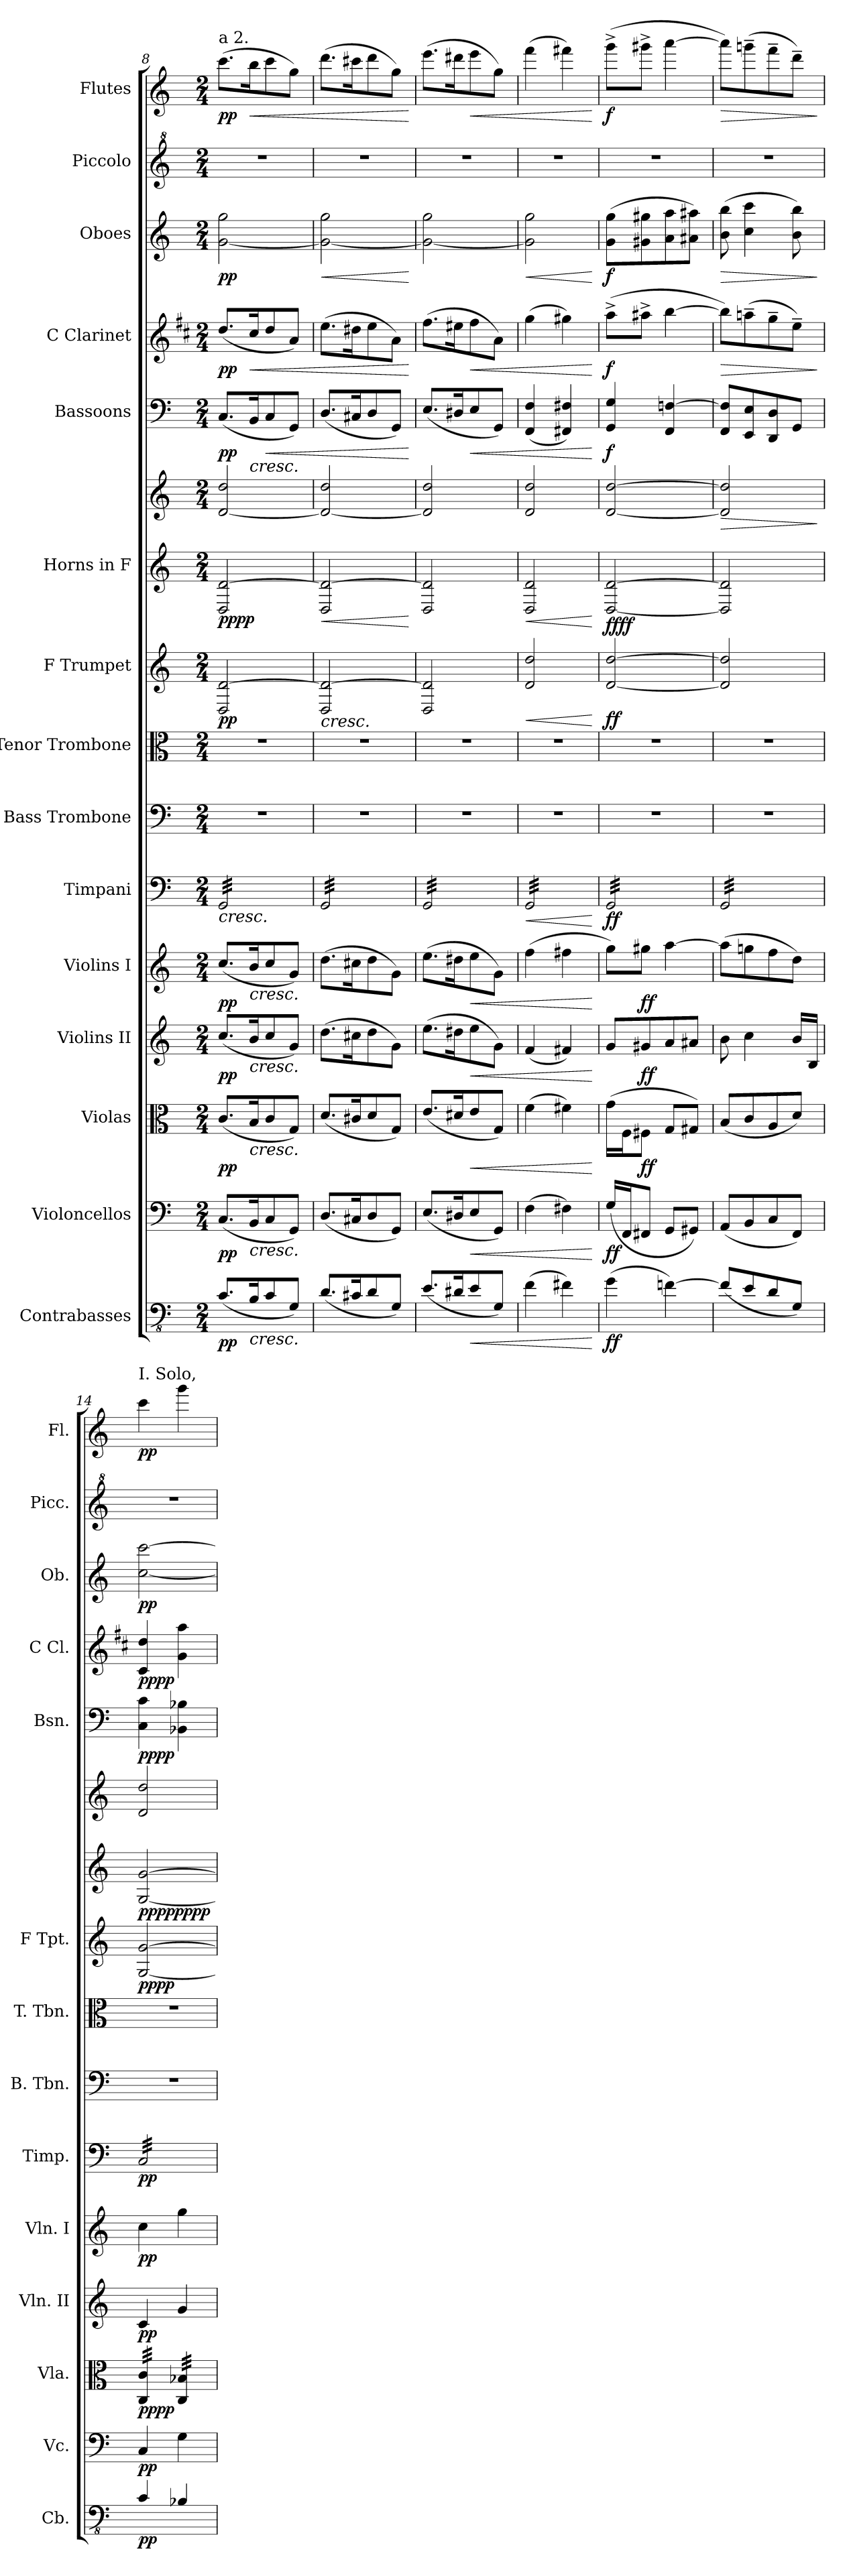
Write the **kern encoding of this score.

**kern	**dynam	**kern	**dynam	**kern	**dynam	**kern	**dynam	**kern	**dynam	**kern	**dynam	**kern	**kern	**kern	**dynam	**kern	**kern	**dynam	**kern	**dynam	**kern	**dynam	**kern	**dynam	**kern	**kern	**dynam
*part15	*part15	*part14	*part14	*part13	*part13	*part12	*part12	*part11	*part11	*part10	*part10	*part9	*part8	*part7	*part7	*part6	*part6	*part6	*part5	*part5	*part4	*part4	*part3	*part3	*part2	*part1	*part1
*staff16	*staff16	*staff15	*staff15	*staff14	*staff14	*staff13	*staff13	*staff12	*staff12	*staff11	*staff11	*staff10	*staff9	*staff8	*staff8	*staff7	*staff6	*staff6/7	*staff5	*staff5	*staff4	*staff4	*staff3	*staff3	*staff2	*staff1	*staff1
*I"Contrabasses	*	*I"Violoncellos	*	*I"Violas	*	*I"Violins II	*	*I"Violins I	*	*I"Timpani	*	*I"Bass Trombone	*I"Tenor Trombone	*I"F Trumpet	*	*I"Horns in F	*	*	*I"Bassoons	*	*I"C Clarinet	*	*I"Oboes	*	*I"Piccolo	*I"Flutes	*
*I'Cb.	*	*I'Vc.	*	*I'Vla.	*	*I'Vln. II	*	*I'Vln. I	*	*I'Timp.	*	*I'B. Tbn.	*I'T. Tbn.	*I'F Tpt.	*	*	*	*	*I'Bsn.	*	*I'C Cl.	*	*I'Ob.	*	*I'Picc.	*I'Fl.	*
*clefFv4	*	*clefF4	*	*clefC3	*	*clefG2	*	*clefG2	*	*clefF4	*	*clefF4	*clefC3	*clefG2	*	*clefG2	*clefG2	*	*clefF4	*	*clefG2	*	*clefG2	*	*clefG^2	*clefG2	*
*ITrd7c12	*	*	*	*	*	*	*	*	*	*	*	*	*	*ITrd-3c-5	*	*ITrd4c7	*ITrd4c7	*	*	*	*ITrd1c2	*	*	*	*ITrd-7c-12	*	*
*k[]	*	*k[]	*	*k[]	*	*k[]	*	*k[]	*	*k[]	*	*k[]	*k[]	*k[b-]	*	*k[b-]	*k[b-]	*	*k[]	*	*k[]	*	*k[]	*	*k[]	*k[]	*
*M2/4	*	*M2/4	*	*M2/4	*	*M2/4	*	*M2/4	*	*M2/4	*	*M2/4	*M2/4	*M2/4	*	*M2/4	*M2/4	*	*M2/4	*	*M2/4	*	*M2/4	*	*M2/4	*M2/4	*
=8	=8	=8	=8	=8	=8	=8	=8	=8	=8	=8	=8	=8	=8	=8	=8	=8	=8	=8	=8	=8	=8	=8	=8	=8	=8	=8	=8
!	!	!	!	!	!	!	!	!	!	!	!	!	!	!	!	!	!	!	!	!	!	!	!	!	!	!LO:TX:a:t=a 2.	!
!	!LO:DY:b	!	!LO:DY:b	!	!LO:DY:b	!	!LO:DY:b	!	!LO:DY:b	!	!LO:HP:b	!	!	!	!LO:DY:b	!	!	!LO:DY:b=2	!	!	!	!	!	!	!	!	!
!	!	!	!	!	!	!	!	!	!	!	!	!	!	!	!	!	!	!LO:DY:n=1:b	!	!LO:DY:b	!	!LO:DY:b	!	!LO:DY:b	!	!	!LO:DY:b
*	*	*	*	*	*	*	*	*	*	*tremolo	*	*	*	*	*	*	*	*	*	*	*	*	*	*	*	*	*
(<8.CC/L	pp	(<8.C/L	pp	(<8.c/L	pp	(<8.cc/L	pp	(<8.cc/L	pp	32GG/LLL	<	2r	2r	2G/ [2g/	pp	2GG/ [2G/	[2G/ 2g/	pp pp	(<8.C/L	pp	(<8.cc/L	pp	[2g\ 2gg\	pp	2r	(>8.ccc\L	pp
.	.	.	.	.	.	.	.	.	.	32GG/	.	.	.	.	.	.	.	.	.	.	.	.	.	.	.	.	.
.	.	.	.	.	.	.	.	.	.	32GG/	.	.	.	.	.	.	.	.	.	.	.	.	.	.	.	.	.
.	.	.	.	.	.	.	.	.	.	32GG/	.	.	.	.	.	.	.	.	.	.	.	.	.	.	.	.	.
.	.	.	.	.	.	.	.	.	.	32GG/	.	.	.	.	.	.	.	.	.	.	.	.	.	.	.	.	.
.	.	.	.	.	.	.	.	.	.	32GG/	.	.	.	.	.	.	.	.	.	.	.	.	.	.	.	.	.
!	!LO:HP:b	!	!LO:HP:b	!	!LO:HP:b	!	!LO:HP:b	!	!LO:HP:b	!	!	!	!	!	!	!	!	!	!	!LO:HP:b	!	!LO:HP:b	!	!	!	!	!LO:HP:b
16BBB/K	<	16BB/K	<	16B/K	<	16b/K	<	16b/K	<	32GG/	.	.	.	.	.	.	.	.	16BB/K	<	16b/K	<	.	.	.	16bb\K	<
.	.	.	.	.	.	.	.	.	.	32GG/	.	.	.	.	.	.	.	.	.	.	.	.	.	.	.	.	.
!	!	!	!	!	!	!	!	!	!	!	!	!	!	!	!	!	!	!	!	!LO:HP:b	!	!	!	!	!	!	!
8CC/	.	8C/	.	8c/	.	8cc/	.	8cc/	.	32GG/	.	.	.	.	.	.	.	.	8C/	<	8cc/	.	.	.	.	8ccc\	.
.	.	.	.	.	.	.	.	.	.	32GG/	.	.	.	.	.	.	.	.	.	.	.	.	.	.	.	.	.
.	.	.	.	.	.	.	.	.	.	32GG/	.	.	.	.	.	.	.	.	.	.	.	.	.	.	.	.	.
.	.	.	.	.	.	.	.	.	.	32GG/	.	.	.	.	.	.	.	.	.	.	.	.	.	.	.	.	.
8GGG/J)	.	8GG/J)	.	8G/J)	.	8g/J)	.	8g/J)	.	32GG/	.	.	.	.	.	.	.	.	8GG/J)	.	8g/J)	.	.	.	.	8gg\J)	.
.	.	.	.	.	.	.	.	.	.	32GG/	.	.	.	.	.	.	.	.	.	.	.	.	.	.	.	.	.
.	.	.	.	.	.	.	.	.	.	32GG/	.	.	.	.	.	.	.	.	.	.	.	.	.	.	.	.	.
.	.	.	.	.	.	.	.	.	.	32GG/JJJ	.	.	.	.	.	.	.	.	.	.	.	.	.	.	.	.	.
=9	=9	=9	=9	=9	=9	=9	=9	=9	=9	=9	=9	=9	=9	=9	=9	=9	=9	=9	=9	=9	=9	=9	=9	=9	=9	=9	=9
!	!	!	!	!	!	!	!	!	!	!	!	!	!	!	!LO:HP:b	!	!	!LO:HP:b=2	!	!	!	!	!	!	!	!	!
!	!	!	!	!	!	!	!	!	!	!	!	!	!	!	!	!	!	!LO:HP:n=1:b	!	!	!	!	!	!LO:HP:b	!	!	!
(<8.DD/L	.	(<8.D/L	.	(<8.d/L	.	(>8.dd\L	.	(>8.dd\L	.	32GG/LLL	.	2r	2r	2G/ 2g/_	<	2GG/ 2G/_	2G/_ 2g/	< <	(<8.D/L	.	(>8.dd\L	.	2g\_ 2gg\	<	2r	(>8.ddd\L	.
.	.	.	.	.	.	.	.	.	.	32GG/	.	.	.	.	.	.	.	.	.	.	.	.	.	.	.	.	.
.	.	.	.	.	.	.	.	.	.	32GG/	.	.	.	.	.	.	.	.	.	.	.	.	.	.	.	.	.
.	.	.	.	.	.	.	.	.	.	32GG/	.	.	.	.	.	.	.	.	.	.	.	.	.	.	.	.	.
.	.	.	.	.	.	.	.	.	.	32GG/	.	.	.	.	.	.	.	.	.	.	.	.	.	.	.	.	.
.	.	.	.	.	.	.	.	.	.	32GG/	.	.	.	.	.	.	.	.	.	.	.	.	.	.	.	.	.
16CC#X/K	.	16C#X/K	.	16c#X/K	.	16cc#X\K	.	16cc#X\K	.	32GG/	.	.	.	.	.	.	.	.	16C#X/K	.	16cc#X\K	.	.	.	.	16ccc#X\K	.
.	.	.	.	.	.	.	.	.	.	32GG/	.	.	.	.	.	.	.	.	.	.	.	.	.	.	.	.	.
8DD/	.	8D/	.	8d/	.	8dd\	.	8dd\	.	32GG/	.	.	.	.	.	.	.	.	8D/	.	8dd\	.	.	.	.	8ddd\	.
.	.	.	.	.	.	.	.	.	.	32GG/	.	.	.	.	.	.	.	.	.	.	.	.	.	.	.	.	.
.	.	.	.	.	.	.	.	.	.	32GG/	.	.	.	.	.	.	.	.	.	.	.	.	.	.	.	.	.
.	.	.	.	.	.	.	.	.	.	32GG/	.	.	.	.	.	.	.	.	.	.	.	.	.	.	.	.	.
8GGG/J)	.	8GG/J)	.	8G/J)	.	8g\J)	.	8g\J)	.	32GG/	.	.	.	.	.	.	.	.	8GG/J)	.	8g\J)	.	.	.	.	8gg\J)	.
.	.	.	.	.	.	.	.	.	.	32GG/	.	.	.	.	.	.	.	.	.	.	.	.	.	.	.	.	.
.	.	.	.	.	.	.	.	.	.	32GG/	.	.	.	.	.	.	.	.	.	.	.	.	.	.	.	.	.
.	.	.	.	.	.	.	.	.	.	32GG/JJJ	.	.	.	.	.	.	.	.	.	.	.	.	.	.	.	.	.
.	.	.	.	.	.	.	.	.	.	.	.	.	.	.	.	.	.	[	.	[	.	[	.	[	.	.	[
=10	=10	=10	=10	=10	=10	=10	=10	=10	=10	=10	=10	=10	=10	=10	=10	=10	=10	=10	=10	=10	=10	=10	=10	=10	=10	=10	=10
(<8.EE/L	.	(<8.E/L	.	(<8.e/L	.	(>8.ee\L	.	(>8.ee\L	.	32GG/LLL	.	2r	2r	2G/ 2g/]	.	2GG/ 2G/]	2G/] 2g/	.	(<8.E/L	.	(>8.ee\L	.	2g\_ 2gg\	.	2r	(>8.eee\L	.
.	.	.	.	.	.	.	.	.	.	32GG/	.	.	.	.	.	.	.	.	.	.	.	.	.	.	.	.	.
.	.	.	.	.	.	.	.	.	.	32GG/	.	.	.	.	.	.	.	.	.	.	.	.	.	.	.	.	.
.	.	.	.	.	.	.	.	.	.	32GG/	.	.	.	.	.	.	.	.	.	.	.	.	.	.	.	.	.
.	.	.	.	.	.	.	.	.	.	32GG/	.	.	.	.	.	.	.	.	.	.	.	.	.	.	.	.	.
.	.	.	.	.	.	.	.	.	.	32GG/	.	.	.	.	.	.	.	.	.	.	.	.	.	.	.	.	.
16DD#X/K	.	16D#X/K	.	16d#X/K	.	16dd#X\K	.	16dd#X\K	.	32GG/	.	.	.	.	.	.	.	.	16D#X/K	.	16dd#X\K	.	.	.	.	16ddd#X\K	.
.	.	.	.	.	.	.	.	.	.	32GG/	.	.	.	.	.	.	.	.	.	.	.	.	.	.	.	.	.
!	!LO:HP:b	!	!LO:HP:b	!	!LO:HP:b	!	!LO:HP:b	!	!LO:HP:b	!	!	!	!	!	!	!	!	!	!	!LO:HP:b	!	!LO:HP:b	!	!	!	!	!LO:HP:b
8EE/	<	8E/	<	8e/	<	8ee\	<	8ee\	<	32GG/	.	.	.	.	.	.	.	.	8E/	<	8ee\	<	.	.	.	8eee\	<
.	.	.	.	.	.	.	.	.	.	32GG/	.	.	.	.	.	.	.	.	.	.	.	.	.	.	.	.	.
.	.	.	.	.	.	.	.	.	.	32GG/	.	.	.	.	.	.	.	.	.	.	.	.	.	.	.	.	.
.	.	.	.	.	.	.	.	.	.	32GG/	.	.	.	.	.	.	.	.	.	.	.	.	.	.	.	.	.
8GGG/J)	.	8GG/J)	.	8G/J)	.	8g\J)	.	8g\J)	.	32GG/	.	.	.	.	.	.	.	.	8GG/J)	.	8g\J)	.	.	.	.	8gg\J)	.
.	.	.	.	.	.	.	.	.	.	32GG/	.	.	.	.	.	.	.	.	.	.	.	.	.	.	.	.	.
.	.	.	.	.	.	.	.	.	.	32GG/	.	.	.	.	.	.	.	.	.	.	.	.	.	.	.	.	.
.	.	.	.	.	.	.	.	.	.	32GG/JJJ	.	.	.	.	.	.	.	.	.	.	.	.	.	.	.	.	.
!!LO:PB:g=z
=11	=11	=11	=11	=11	=11	=11	=11	=11	=11	=11	=11	=11	=11	=11	=11	=11	=11	=11	=11	=11	=11	=11	=11	=11	=11	=11	=11
!	!	!	!	!	!	!	!	!	!	!	!LO:HP:b	!	!	!	!LO:HP:b	!	!	!LO:HP:b=2	!	!	!	!	!	!	!	!	!
!	!	!	!	!	!	!	!	!	!	!	!	!	!	!	!	!	!	!LO:HP:n=1:b	!	!	!	!	!	!LO:HP:b	!	!	!
(>4FF\	.	(>4F\	.	(>4f\	.	(<4f/	.	(>4ff\	.	32GG/LLL	<	2r	2r	2g/ 2gg/	<	2GG/ 2G/	2G/ 2g/	< <	(<4FF/ 4F/	.	(>4ff\	.	2g\] 2gg\	<	2r	(>4fff\	.
.	.	.	.	.	.	.	.	.	.	32GG/	.	.	.	.	.	.	.	.	.	.	.	.	.	.	.	.	.
.	.	.	.	.	.	.	.	.	.	32GG/	.	.	.	.	.	.	.	.	.	.	.	.	.	.	.	.	.
.	.	.	.	.	.	.	.	.	.	32GG/	.	.	.	.	.	.	.	.	.	.	.	.	.	.	.	.	.
.	.	.	.	.	.	.	.	.	.	32GG/	.	.	.	.	.	.	.	.	.	.	.	.	.	.	.	.	.
.	.	.	.	.	.	.	.	.	.	32GG/	.	.	.	.	.	.	.	.	.	.	.	.	.	.	.	.	.
.	.	.	.	.	.	.	.	.	.	32GG/	.	.	.	.	.	.	.	.	.	.	.	.	.	.	.	.	.
.	.	.	.	.	.	.	.	.	.	32GG/	.	.	.	.	.	.	.	.	.	.	.	.	.	.	.	.	.
4FF#X\)	.	4F#X\)	.	4f#X\)	.	4f#X/)	.	4ff#X\	.	32GG/	.	.	.	.	.	.	.	.	4FF#X/ 4F#X/)	.	4ff#X\)	.	.	.	.	4fff#X\)	.
.	.	.	.	.	.	.	.	.	.	32GG/	.	.	.	.	.	.	.	.	.	.	.	.	.	.	.	.	.
.	.	.	.	.	.	.	.	.	.	32GG/	.	.	.	.	.	.	.	.	.	.	.	.	.	.	.	.	.
.	.	.	.	.	.	.	.	.	.	32GG/	.	.	.	.	.	.	.	.	.	.	.	.	.	.	.	.	.
.	.	.	.	.	.	.	.	.	.	32GG/	.	.	.	.	.	.	.	.	.	.	.	.	.	.	.	.	.
.	.	.	.	.	.	.	.	.	.	32GG/	.	.	.	.	.	.	.	.	.	.	.	.	.	.	.	.	.
.	.	.	.	.	.	.	.	.	.	32GG/	.	.	.	.	.	.	.	.	.	.	.	.	.	.	.	.	.
.	.	.	.	.	.	.	.	.	.	32GG/JJJ	.	.	.	.	.	.	.	.	.	.	.	.	.	.	.	.	.
.	[	.	[	.	[	.	[	.	[	.	[	.	.	.	[	.	.	[ [	.	[	.	[	.	[	.	.	[
=12	=12	=12	=12	=12	=12	=12	=12	=12	=12	=12	=12	=12	=12	=12	=12	=12	=12	=12	=12	=12	=12	=12	=12	=12	=12	=12	=12
!	!LO:DY:b	!	!LO:DY:b	!	!	!	!	!	!	!	!LO:DY:b	!	!	!	!LO:DY:b	!	!	!	!	!	!	!	!	!	!	!	!
!	!	!	!	!	!	!	!	!	!	!	!	!	!	!	!LO:DY:n=1:b	!	!	!LO:DY:b=2	!	!	!	!	!	!	!	!	!
!	!	!	!	!	!	!	!	!	!	!	!	!	!	!	!	!	!	!LO:DY:n=1:b=2	!	!	!	!	!	!	!	!	!
!	!	!	!	!	!	!	!	!	!	!	!	!	!	!	!	!	!	!LO:DY:n=2:b	!	!	!	!	!	!	!	!	!
!	!	!	!	!	!	!	!	!	!	!	!	!	!	!	!	!	!	!LO:DY:n=3:b	!	!LO:DY:b	!	!LO:DY:b	!	!LO:DY:b	!	!	!LO:DY:b
(>4GG\	ff	(<16G/LL	ff	(>16g\LL	.	8g/L	.	8gg\L)	.	32GG/LLL	ff	2r	2r	[2g/ [2gg/	f f	[2GG/ [2G/	[2G/ [2g/	f f f f	4GG/ 4G/	f	(>8gg^\L	f	(>8g\ 8gg\L	f	2r	(>8ggg^\L	f
.	.	.	.	.	.	.	.	.	.	32GG/	.	.	.	.	.	.	.	.	.	.	.	.	.	.	.	.	.
.	.	16FF/J	.	16F\J	.	.	.	.	.	32GG/	.	.	.	.	.	.	.	.	.	.	.	.	.	.	.	.	.
.	.	.	.	.	.	.	.	.	.	32GG/	.	.	.	.	.	.	.	.	.	.	.	.	.	.	.	.	.
!	!	!	!	!	!LO:DY:b	!	!LO:DY:b	!	!LO:DY:b	!	!	!	!	!	!	!	!	!	!	!	!	!	!	!	!	!	!
.	.	8FF#X/J	.	8F#X\J	ff	8g#X/	ff	8gg#X\J	ff	32GG/	.	.	.	.	.	.	.	.	.	.	8gg#X^\J	.	8g#X\ 8gg#X\	.	.	8ggg#X^\J	.
.	.	.	.	.	.	.	.	.	.	32GG/	.	.	.	.	.	.	.	.	.	.	.	.	.	.	.	.	.
.	.	.	.	.	.	.	.	.	.	32GG/	.	.	.	.	.	.	.	.	.	.	.	.	.	.	.	.	.
.	.	.	.	.	.	.	.	.	.	32GG/	.	.	.	.	.	.	.	.	.	.	.	.	.	.	.	.	.
[4FFn\)	.	8GG/L	.	8G/L	.	8a/	.	[4aa\	.	32GG/	.	.	.	.	.	.	.	.	4FF/ [4Fn/	.	[4aa\	.	8a\ 8aa\	.	.	[4aaa\	.
.	.	.	.	.	.	.	.	.	.	32GG/	.	.	.	.	.	.	.	.	.	.	.	.	.	.	.	.	.
.	.	.	.	.	.	.	.	.	.	32GG/	.	.	.	.	.	.	.	.	.	.	.	.	.	.	.	.	.
.	.	.	.	.	.	.	.	.	.	32GG/	.	.	.	.	.	.	.	.	.	.	.	.	.	.	.	.	.
.	.	8GG#X/J)	.	8G#X/J)	.	8a#X/J	.	.	.	32GG/	.	.	.	.	.	.	.	.	.	.	.	.	8a#X\ 8aa#X\J)	.	.	.	.
.	.	.	.	.	.	.	.	.	.	32GG/	.	.	.	.	.	.	.	.	.	.	.	.	.	.	.	.	.
.	.	.	.	.	.	.	.	.	.	32GG/	.	.	.	.	.	.	.	.	.	.	.	.	.	.	.	.	.
.	.	.	.	.	.	.	.	.	.	32GG/JJJ	.	.	.	.	.	.	.	.	.	.	.	.	.	.	.	.	.
=13	=13	=13	=13	=13	=13	=13	=13	=13	=13	=13	=13	=13	=13	=13	=13	=13	=13	=13	=13	=13	=13	=13	=13	=13	=13	=13	=13
!	!	!	!	!	!	!	!	!	!	!	!	!	!	!	!	!	!	!LO:HP:b	!	!	!	!LO:HP:b	!	!LO:HP:b	!	!	!LO:HP:b
(<8FF/L]	.	(<8AA/L	.	(<8B/L	.	8b\	.	(>8aa\L]	.	32GG/LLL	.	2r	2r	2g/] 2gg/]	.	2GG/] 2G/]	2G/] 2g/]	>	8FF/ 8F/]L	.	8aa\L])	>	(>8b\ 8bb\	>	2r	8aaa\L])	>
.	.	.	.	.	.	.	.	.	.	32GG/	.	.	.	.	.	.	.	.	.	.	.	.	.	.	.	.	.
.	.	.	.	.	.	.	.	.	.	32GG/	.	.	.	.	.	.	.	.	.	.	.	.	.	.	.	.	.
.	.	.	.	.	.	.	.	.	.	32GG/	.	.	.	.	.	.	.	.	.	.	.	.	.	.	.	.	.
8EE/	.	8BB/	.	8c/	.	4cc\	.	8ggn\	.	32GG/	.	.	.	.	.	.	.	.	8EE/ 8E/	.	(>8ggn~\	.	4cc\ 4ccc\	.	.	(>8gggn~\	.
.	.	.	.	.	.	.	.	.	.	32GG/	.	.	.	.	.	.	.	.	.	.	.	.	.	.	.	.	.
.	.	.	.	.	.	.	.	.	.	32GG/	.	.	.	.	.	.	.	.	.	.	.	.	.	.	.	.	.
.	.	.	.	.	.	.	.	.	.	32GG/	.	.	.	.	.	.	.	.	.	.	.	.	.	.	.	.	.
8DD/	.	8C/	.	8A/	.	.	.	8ff\	.	32GG/	.	.	.	.	.	.	.	.	8DD/ 8D/	.	8ff~\	.	.	.	.	8fff~\	.
.	.	.	.	.	.	.	.	.	.	32GG/	.	.	.	.	.	.	.	.	.	.	.	.	.	.	.	.	.
.	.	.	.	.	.	.	.	.	.	32GG/	.	.	.	.	.	.	.	.	.	.	.	.	.	.	.	.	.
.	.	.	.	.	.	.	.	.	.	32GG/	.	.	.	.	.	.	.	.	.	.	.	.	.	.	.	.	.
8GGG/J)	.	8FF/J)	.	8d/J)	.	16b/LL	.	8dd\J)	.	32GG/	.	.	.	.	.	.	.	.	8GG/J	.	8dd~\J)	.	8b\ 8bb\)	.	.	8ddd~\J)	.
.	.	.	.	.	.	.	.	.	.	32GG/	.	.	.	.	.	.	.	.	.	.	.	.	.	.	.	.	.
.	.	.	.	.	.	16B/JJ	.	.	.	32GG/	.	.	.	.	.	.	.	.	.	.	.	.	.	.	.	.	.
.	.	.	.	.	.	.	.	.	.	32GG/JJJ	.	.	.	.	.	.	.	.	.	.	.	.	.	.	.	.	.
.	[	.	[	.	[	.	[	.	[	.	[	.	.	.	[	.	.	] [	.	[	.	]	.	]	.	.	]
=14	=14	=14	=14	=14	=14	=14	=14	=14	=14	=14	=14	=14	=14	=14	=14	=14	=14	=14	=14	=14	=14	=14	=14	=14	=14	=14	=14
!	!	!	!	!	!	!	!	!	!	!	!	!	!	!	!	!	!	!	!	!	!	!	!	!	!	!LO:TX:a:t=I. Solo,	!
!	!LO:DY:b	!	!LO:DY:b	!	!LO:DY:b	!	!	!	!	!	!	!	!	!	!	!	!	!	!	!	!	!	!	!	!	!	!
!	!	!	!	!	!LO:DY:n=1:b	!	!LO:DY:b	!	!LO:DY:b	!	!LO:DY:b	!	!	!	!LO:DY:b	!	!	!	!	!	!	!	!	!	!	!	!
!	!	!	!	!	!	!	!	!	!	!	!	!	!	!	!LO:DY:n=1:b	!	!	!LO:DY:b=2	!	!	!	!	!	!	!	!	!
!	!	!	!	!	!	!	!	!	!	!	!	!	!	!	!	!	!	!LO:DY:n=1:b=2	!	!	!	!	!	!	!	!	!
!	!	!	!	!	!	!	!	!	!	!	!	!	!	!	!	!	!	!LO:DY:n=2:b	!	!	!	!	!	!	!	!	!
!	!	!	!	!	!	!	!	!	!	!	!	!	!	!	!	!	!	!LO:DY:n=3:b	!	!LO:DY:b	!	!	!	!	!	!	!
!	!	!	!	!	!	!	!	!	!	!	!	!	!	!	!	!	!	!	!	!LO:DY:n=1:b	!	!LO:DY:b	!	!	!	!	!
!	!	!	!	!	!	!	!	!	!	!	!	!	!	!	!	!	!	!	!	!	!	!LO:DY:n=1:b	!	!LO:DY:b	!	!	!LO:DY:b
*	*	*	*	*tremolo	*	*	*	*	*	*	*	*	*	*	*	*	*	*	*	*	*	*	*	*	*	*	*
4CC/	pp	4C/	pp	32C/ 32c/LLL	pp pp	4c/	pp	4cc\	pp	32C/LLL	pp	2r	2r	[2c/ [2cc/	pp pp	[2C/ [2c/	2G/ 2g/	pp pp pp pp	4C\ 4c\	pp pp	4B/ 4cc/	pp pp	[2cc\ [2ccc\	pp	2r	4ccc\	pp
.	.	.	.	32C/ 32c/	.	.	.	.	.	32C/	.	.	.	.	.	.	.	.	.	.	.	.	.	.	.	.	.
.	.	.	.	32C/ 32c/	.	.	.	.	.	32C/	.	.	.	.	.	.	.	.	.	.	.	.	.	.	.	.	.
.	.	.	.	32C/ 32c/	.	.	.	.	.	32C/	.	.	.	.	.	.	.	.	.	.	.	.	.	.	.	.	.
.	.	.	.	32C/ 32c/	.	.	.	.	.	32C/	.	.	.	.	.	.	.	.	.	.	.	.	.	.	.	.	.
.	.	.	.	32C/ 32c/	.	.	.	.	.	32C/	.	.	.	.	.	.	.	.	.	.	.	.	.	.	.	.	.
.	.	.	.	32C/ 32c/	.	.	.	.	.	32C/	.	.	.	.	.	.	.	.	.	.	.	.	.	.	.	.	.
.	.	.	.	32C/ 32c/JJJ	.	.	.	.	.	32C/	.	.	.	.	.	.	.	.	.	.	.	.	.	.	.	.	.
4BBB-X/	.	4G\	.	32C/ 32B-X/LLL	.	4g/	.	4gg\	.	32C/	.	.	.	.	.	.	.	.	4BB-X\ 4B-X\	.	4f\ 4gg\	.	.	.	.	4ggg\	.
.	.	.	.	32C/ 32B-X/	.	.	.	.	.	32C/	.	.	.	.	.	.	.	.	.	.	.	.	.	.	.	.	.
.	.	.	.	32C/ 32B-X/	.	.	.	.	.	32C/	.	.	.	.	.	.	.	.	.	.	.	.	.	.	.	.	.
.	.	.	.	32C/ 32B-X/	.	.	.	.	.	32C/	.	.	.	.	.	.	.	.	.	.	.	.	.	.	.	.	.
.	.	.	.	32C/ 32B-X/	.	.	.	.	.	32C/	.	.	.	.	.	.	.	.	.	.	.	.	.	.	.	.	.
.	.	.	.	32C/ 32B-X/	.	.	.	.	.	32C/	.	.	.	.	.	.	.	.	.	.	.	.	.	.	.	.	.
.	.	.	.	32C/ 32B-X/	.	.	.	.	.	32C/	.	.	.	.	.	.	.	.	.	.	.	.	.	.	.	.	.
.	.	.	.	32C/ 32B-X/JJJ	.	.	.	.	.	32C/JJJ	.	.	.	.	.	.	.	.	.	.	.	.	.	.	.	.	.
*	*	*	*	*	*	*	*	*	*	*Xtremolo	*	*	*	*	*	*	*	*	*	*	*	*	*	*	*	*	*
*	*	*	*	*Xtremolo	*	*	*	*	*	*	*	*	*	*	*	*	*	*	*	*	*	*	*	*	*	*	*
=	=	=	=	=	=	=	=	=	=	=	=	=	=	=	=	=	=	=	=	=	=	=	=	=	=	=	=
*-	*-	*-	*-	*-	*-	*-	*-	*-	*-	*-	*-	*-	*-	*-	*-	*-	*-	*-	*-	*-	*-	*-	*-	*-	*-	*-	*-
